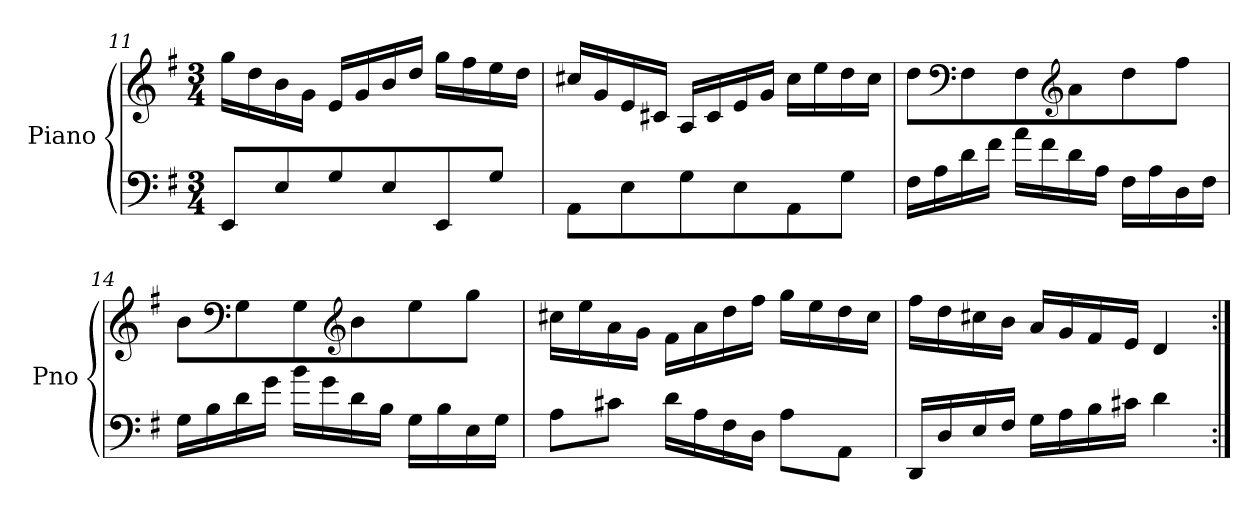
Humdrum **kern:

**kern	**kern
*part1	*part1
*staff2	*staff1
*I"Piano	*
*I'Pno	*
*clefF4	*clefG2
*k[f#]	*k[f#]
*M3/4	*M3/4
=11	=11
8EE/L	16gg\LL
.	16dd\
8E/	16b\
.	16g\JJ
8G/	16e/LL
.	16g/
8E/	16b/
.	16dd/JJ
8EE/	16gg\LL
.	16ff#\
8G/J	16ee\
.	16dd\JJ
=12	=12
8AA\L	16cc#X/LL
.	16g/
8E\	16e/
.	16c#X/JJ
8G\	16A/LL
.	16c#/
8E\	16e/
.	16g/JJ
8AA\	16cc#\LL
.	16ee\
8G\J	16dd\
.	16cc#\JJ
!!LO:LB:g=z
=13	=13
16F#\LL	8dd\L
16A\	.
*	*clefF4
16d\	8F#\
16f#\JJ	.
16a\LL	8F#\
16f#\	.
*	*clefG2
16d\	8a\
16A\JJ	.
16F#\LL	8dd\
16A\	.
16D\	8ff#\J
16F#\JJ	.
=14	=14
16G\LL	8b\L
16B\	.
*	*clefF4
16d\	8G\
16g\JJ	.
16b\LL	8G\
16g\	.
*	*clefG2
16d\	8b\
16B\JJ	.
16G\LL	8ee\
16B\	.
16E\	8gg\J
16G\JJ	.
=15	=15
8A\L	16cc#X\LL
.	16ee\
8c#X\J	16a\
.	16g\JJ
16d\LL	16f#\LL
16A\	16a\
16F#\	16dd\
16D\JJ	16ff#\JJ
8A\L	16gg\LL
.	16ee\
8AA\J	16dd\
.	16cc#\JJ
=16	=16
16DD/LL	16ff#\LL
16D/	16dd\
16E/	16cc#X\
16F#/JJ	16b\JJ
16G\LL	16a/LL
16A\	16g/
16B\	16f#/
16c#X\JJ	16e/JJ
4d\	4d/
=:|!	=:|!
*-	*-
